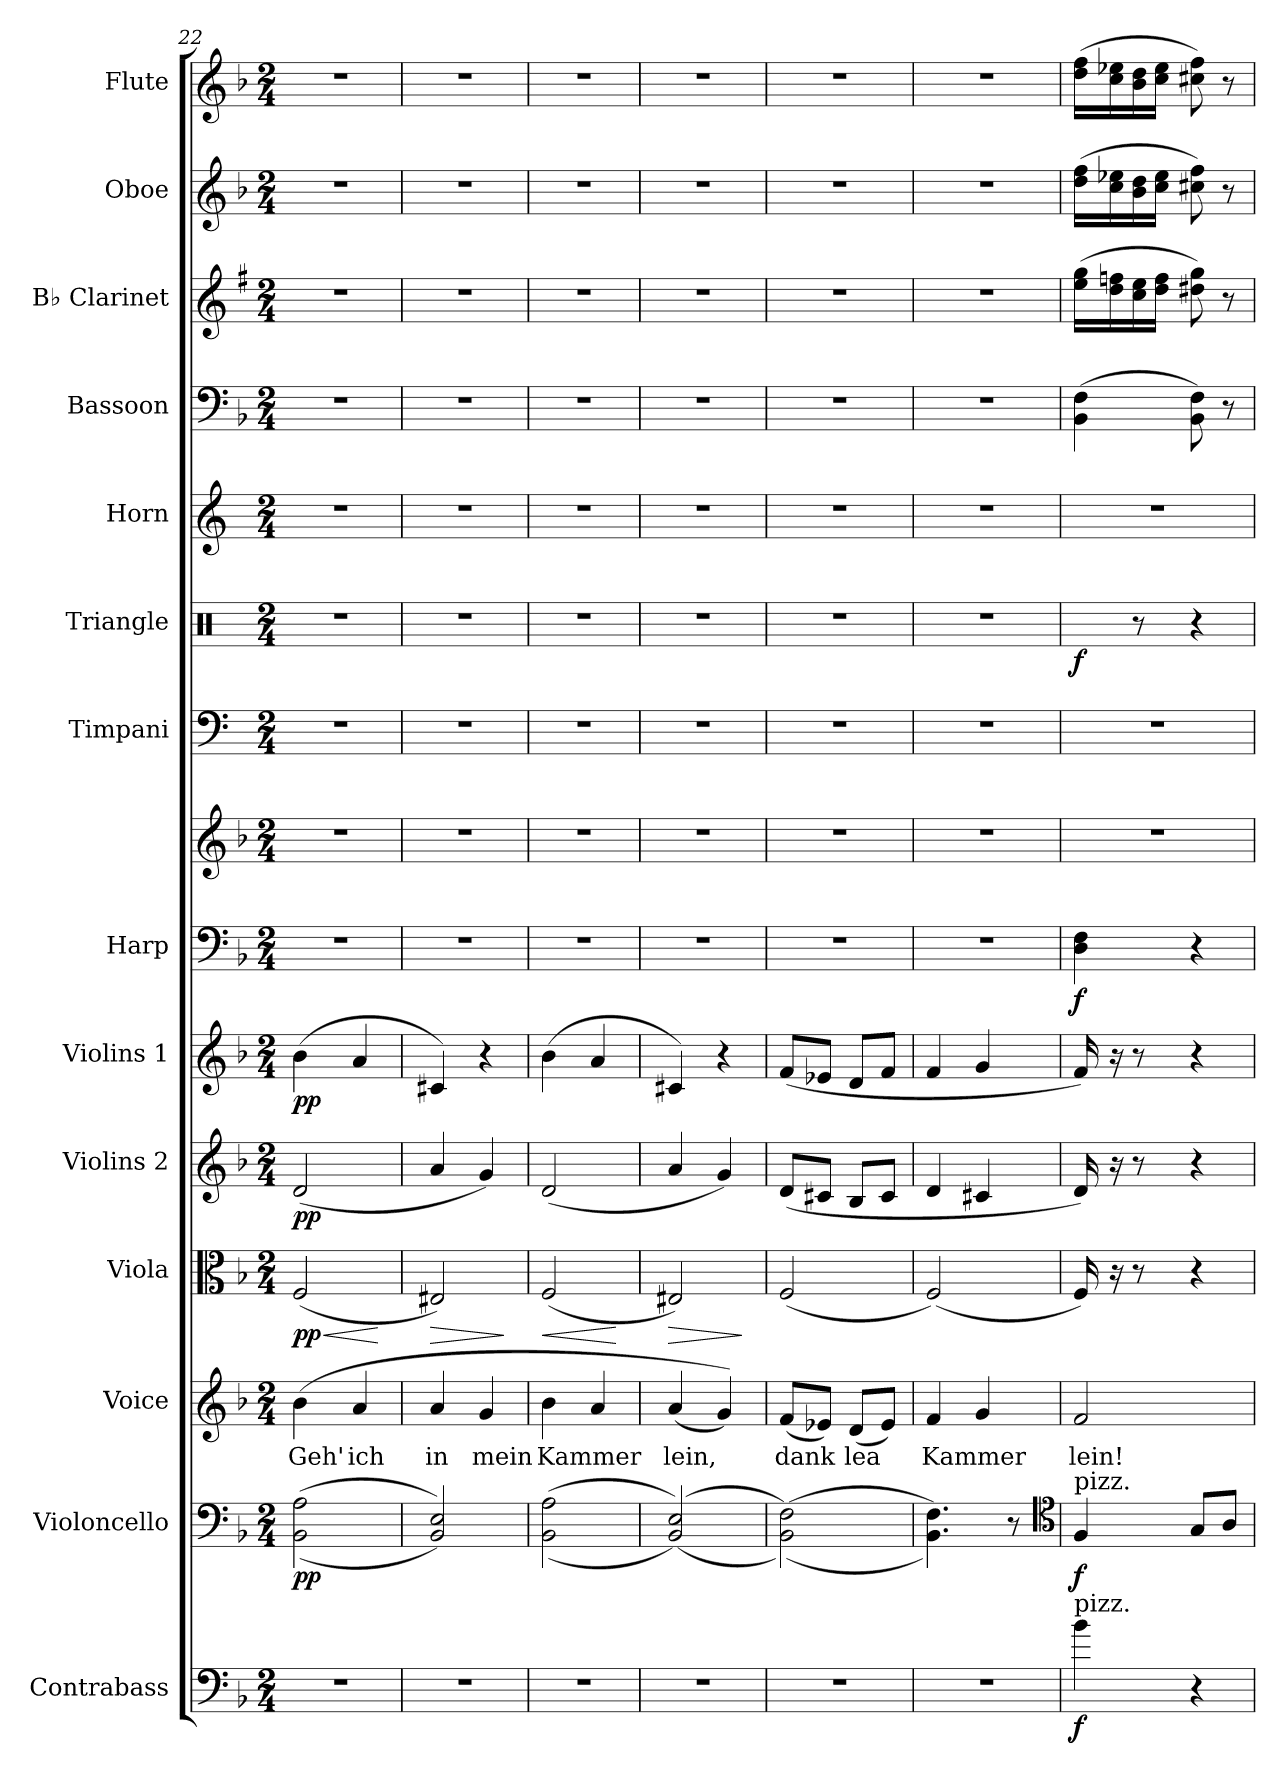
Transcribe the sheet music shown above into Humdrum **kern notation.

**kern	**dynam	**kern	**dynam	**kern	**text	**kern	**dynam	**kern	**dynam	**kern	**dynam	**kern	**kern	**dynam	**kern	**kern	**dynam	**kern	**kern	**kern	**kern	**kern
*part14	*part14	*part13	*part13	*part12	*part12	*part11	*part11	*part10	*part10	*part9	*part9	*part8	*part8	*part8	*part7	*part6	*part6	*part5	*part4	*part3	*part2	*part1
*staff15	*staff15	*staff14	*staff14	*staff13	*staff13	*staff12	*staff12	*staff11	*staff11	*staff10	*staff10	*staff9	*staff8	*staff8/9	*staff7	*staff6	*staff6	*staff5	*staff4	*staff3	*staff2	*staff1
*I"Contrabass	*	*I"Violoncello	*	*I"Voice	*	*I"Viola	*	*I"Violins 2	*	*I"Violins 1	*	*I"Harp	*	*	*I"Timpani	*I"Triangle	*	*I"Horn	*I"Bassoon	*I"B♭ Clarinet	*I"Oboe	*I"Flute
*I'Cb.	*	*I'Vlc.	*	*I'Vo.	*	*I'Vla.	*	*I'Vlns. 2	*	*I'Vlns. 1	*	*I'Hrp.	*	*	*I'Timp.	*I'Trgl.	*	*I'Hn.	*I'Bsn.	*I'B♭ Cl.	*I'Ob.	*I'Fl.
*clefF4	*	*clefF4	*	*clefG2	*	*clefC3	*	*clefG2	*	*clefG2	*	*clefF4	*clefG2	*	*clefF4	*clefX	*	*clefG2	*clefF4	*clefG2	*clefG2	*clefG2
*ITrd7c12	*	*	*	*	*	*	*	*	*	*	*	*	*	*	*	*	*	*ITrd4c7	*	*ITrd1c2	*	*
*k[b-]	*	*k[b-]	*	*k[b-]	*	*k[b-]	*	*k[b-]	*	*k[b-]	*	*k[b-]	*k[b-]	*	*k[]	*k[]	*	*k[b-]	*k[b-]	*k[b-]	*k[b-]	*k[b-]
*F:	*	*F:	*	*F:	*	*F:	*	*F:	*	*F:	*	*F:	*F:	*	*C:	*C:	*	*F:	*F:	*F:	*F:	*F:
*M2/4	*	*M2/4	*	*M2/4	*	*M2/4	*	*M2/4	*	*M2/4	*	*M2/4	*M2/4	*	*M2/4	*M2/4	*	*M2/4	*M2/4	*M2/4	*M2/4	*M2/4
=22	=22	=22	=22	=22	=22	=22	=22	=22	=22	=22	=22	=22	=22	=22	=22	=22	=22	=22	=22	=22	=22	=22
!	!	!	!LO:DY:b	!	!	!	!LO:HP:b	!	!	!	!	!	!	!	!	!	!	!	!	!	!	!
!	!	!	!	!	!	!	!LO:DY:n=1:b	!	!LO:DY:b	!	!LO:DY:b	!	!	!	!	!	!	!	!	!	!	!
2r	.	((2BB-\ 2A\	pp	(4b-\	Geh'	(2F/	< pp	(2d/	pp	(4b-\	pp	2r	2r	.	2r	2r	.	2r	2r	2r	2r	2r
.	.	.	.	4a/	ich	.	.	.	.	4a/	.	.	.	.	.	.	.	.	.	.	.	.
.	.	.	.	.	.	.	[	.	.	.	.	.	.	.	.	.	.	.	.	.	.	.
=23	=23	=23	=23	=23	=23	=23	=23	=23	=23	=23	=23	=23	=23	=23	=23	=23	=23	=23	=23	=23	=23	=23
!	!	!	!	!	!	!	!LO:HP:b	!	!	!	!	!	!	!	!	!	!	!	!	!	!	!
2r	.	2BB-/ 2E/))	.	4a/	in	2E#X/)	>	4a/	.	4c#X/)	.	2r	2r	.	2r	2r	.	2r	2r	2r	2r	2r
.	.	.	.	4g/	mein	.	.	4g/)	.	4r	.	.	.	.	.	.	.	.	.	.	.	.
.	.	.	.	.	.	.	]	.	.	.	.	.	.	.	.	.	.	.	.	.	.	.
=24	=24	=24	=24	=24	=24	=24	=24	=24	=24	=24	=24	=24	=24	=24	=24	=24	=24	=24	=24	=24	=24	=24
!	!	!	!	!	!	!	!LO:HP:b	!	!	!	!	!	!	!	!	!	!	!	!	!	!	!
2r	.	((2BB-\ 2A\	.	4b-\	Kammer	(2F/	<	(2d/	.	(4b-\	.	2r	2r	.	2r	2r	.	2r	2r	2r	2r	2r
.	.	.	.	4a/	.	.	.	.	.	4a/	.	.	.	.	.	.	.	.	.	.	.	.
.	.	.	.	.	.	.	[	.	.	.	.	.	.	.	.	.	.	.	.	.	.	.
=25	=25	=25	=25	=25	=25	=25	=25	=25	=25	=25	=25	=25	=25	=25	=25	=25	=25	=25	=25	=25	=25	=25
!	!	!	!	!	!	!	!LO:HP:b	!	!	!	!	!	!	!	!	!	!	!	!	!	!	!
2r	.	((2BB-/ 2E/))	.	(4a/	lein,	2E#X/)	>	4a/	.	4c#X/)	.	2r	2r	.	2r	2r	.	2r	2r	2r	2r	2r
.	.	.	.	4g/))	.	.	.	4g/)	.	4r	.	.	.	.	.	.	.	.	.	.	.	.
.	.	.	.	.	.	.	]	.	.	.	.	.	.	.	.	.	.	.	.	.	.	.
=26	=26	=26	=26	=26	=26	=26	=26	=26	=26	=26	=26	=26	=26	=26	=26	=26	=26	=26	=26	=26	=26	=26
2r	.	((2BB-\ 2F\))	.	(8f/L	dank	(2F/	.	(8d/L	.	(8f/L	.	2r	2r	.	2r	2r	.	2r	2r	2r	2r	2r
.	.	.	.	8e-X/J)	.	.	.	8c#X/J	.	8e-X/J	.	.	.	.	.	.	.	.	.	.	.	.
.	.	.	.	(8d/L	lea	.	.	8B-/L	.	8d/L	.	.	.	.	.	.	.	.	.	.	.	.
.	.	.	.	8e-/J)	.	.	.	8c#/J	.	8f/J	.	.	.	.	.	.	.	.	.	.	.	.
!!LO:PB:g=z
=27	=27	=27	=27	=27	=27	=27	=27	=27	=27	=27	=27	=27	=27	=27	=27	=27	=27	=27	=27	=27	=27	=27
2r	.	4.BB-\ 4.F\))	.	4f/	Kammer	(2F/)	.	4d/	.	4f/	.	2r	2r	.	2r	2r	.	2r	2r	2r	2r	2r
.	.	.	.	4g/	.	.	.	4c#X/	.	4g/	.	.	.	.	.	.	.	.	.	.	.	.
.	.	8r	.	.	.	.	.	.	.	.	.	.	.	.	.	.	.	.	.	.	.	.
*	*	*clefC4	*	*	*	*	*	*	*	*	*	*	*	*	*	*	*	*	*	*	*	*
=28	=28	=28	=28	=28	=28	=28	=28	=28	=28	=28	=28	=28	=28	=28	=28	=28	=28	=28	=28	=28	=28	=28
!	!	!LO:TX:a:t=pizz.	!	!	!	!	!	!	!	!	!	!	!	!	!	!	!	!	!	!	!	!
!LO:TX:a:t=pizz.	!	!	!	!	!	!	!	!	!	!	!	!	!	!	!	!	!	!	!	!	!	!
!	!LO:DY:b	!	!LO:DY:b	!	!	!	!	!	!	!	!	!	!	!LO:DY:b=2	!	!	!LO:DY:b	!	!	!	!	!
4B-\	f	4F/	f	2f/	lein!	16F/)	.	16d/)	.	16f/)	.	4D\ 4F\	2r	f	2r	8R\	f	2r	(4BB-\ 4F\	(16dd\ 16ff\LL	(16dd\ 16ff\LL	(16dd\ 16ff\LL
.	.	.	.	.	.	16r	.	16r	.	16r	.	.	.	.	.	.	.	.	.	16cc\ 16ee-X\	16cc\ 16ee-X\	16cc\ 16ee-X\
.	.	.	.	.	.	8r	.	8r	.	8r	.	.	.	.	.	8r	.	.	.	16b-\ 16dd\	16b-\ 16dd\	16b-\ 16dd\
.	.	.	.	.	.	.	.	.	.	.	.	.	.	.	.	.	.	.	.	16cc\ 16ee-\JJ	16cc\ 16ee-\JJ	16cc\ 16ee-\JJ
4r	.	8G/L	.	.	.	4r	.	4r	.	4r	.	4r	.	.	.	4r	.	.	8BB-\ 8F\)	8cc#X\ 8ff\)	8cc#X\ 8ff\)	8cc#X\ 8ff\)
.	.	8A/J	.	.	.	.	.	.	.	.	.	.	.	.	.	.	.	.	8r	8r	8r	8r
=	=	=	=	=	=	=	=	=	=	=	=	=	=	=	=	=	=	=	=	=	=	=
*-	*-	*-	*-	*-	*-	*-	*-	*-	*-	*-	*-	*-	*-	*-	*-	*-	*-	*-	*-	*-	*-	*-
